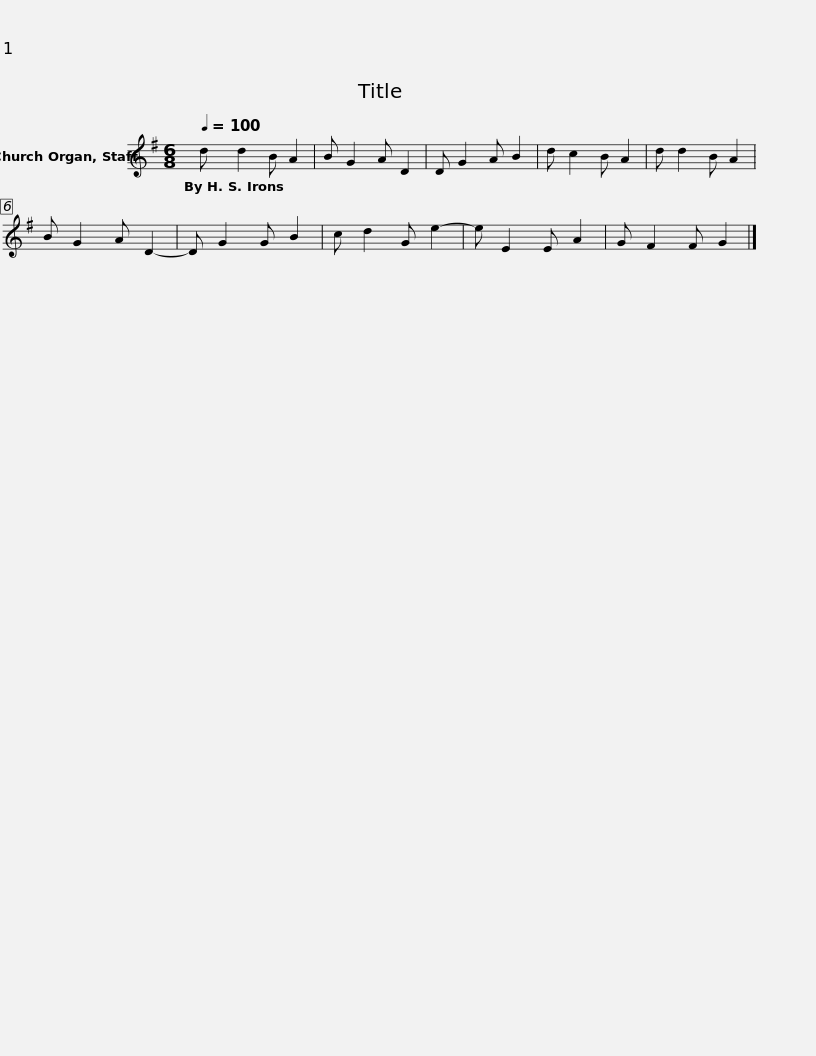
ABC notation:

X:1
L:1/8
Q:1/4=100
M:6/8
I:linebreak $
K:G
V:1 treble
V:1
 d d2 B A2 | B G2 A D2 | D G2 A B2 | d c2 B A2 | d d2 B A2 | %5
 B G2 A D2- | D G2 G B2 | c d2 G e2- | e E2 E A2 |$ G F2 F G2 |] %10
